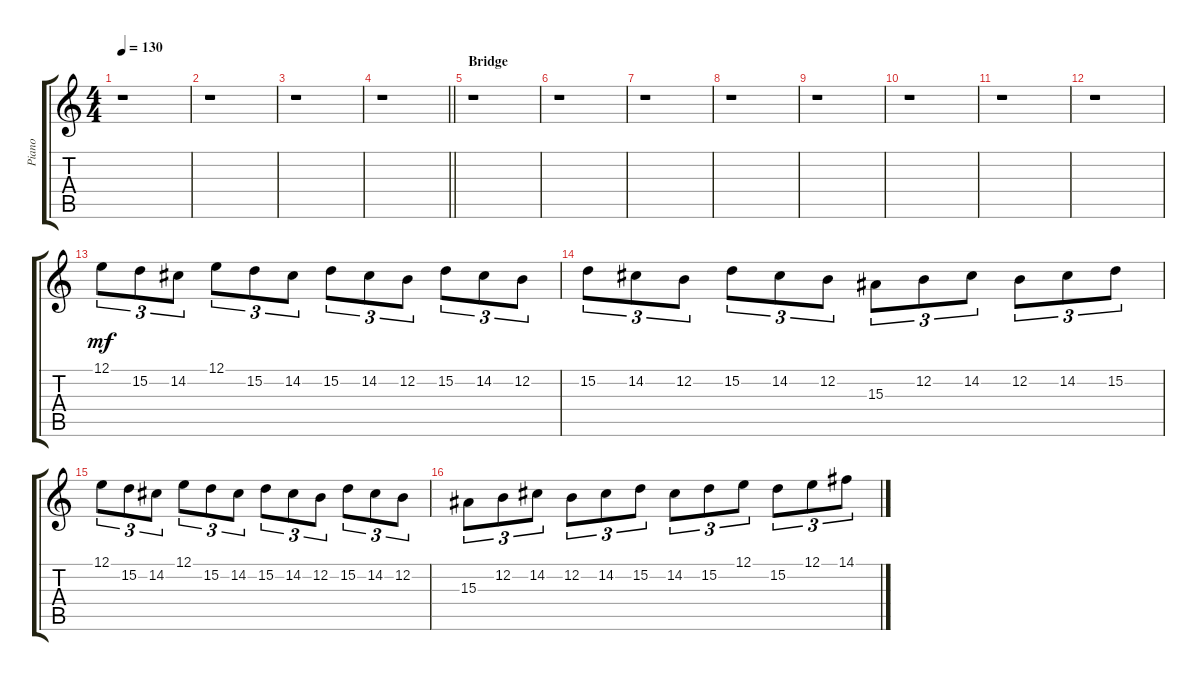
\track ("Piano" "Piano") {instrument acousticgrandpiano}
\staff {score tabs}
\tuning (E4 B3 G3 D3 A2 E2) {hide}
\ts (4 4)
\tempo 130
\clef g2
\ks c
r.1{dy f} |
r.1 |
r.1 |
\barLineRight lightlight
r.1 |
\section ("" "Bridge")
r.1 |
r.1 |
r.1 |
r.1 |
r.1 |
r.1 |
r.1 |
r.1 |
12.1.8{tu (3 2) dy mf} 15.2.8{tu (3 2)} 14.2.8{tu (3 2)} 12.1.8{tu (3 2)} 15.2.8{tu (3 2)} 14.2.8{tu (3 2)} 15.2.8{tu (3 2)} 14.2.8{tu (3 2)} 12.2.8{tu (3 2)} 15.2.8{tu (3 2)} 14.2.8{tu (3 2)} 12.2.8{tu (3 2)} |
15.2.8{tu (3 2)} 14.2.8{tu (3 2)} 12.2.8{tu (3 2)} 15.2.8{tu (3 2)} 14.2.8{tu (3 2)} 12.2.8{tu (3 2)} 15.3.8{tu (3 2)} 12.2.8{tu (3 2)} 14.2.8{tu (3 2)} 12.2.8{tu (3 2)} 14.2.8{tu (3 2)} 15.2.8{tu (3 2)} |
12.1.8{tu (3 2)} 15.2.8{tu (3 2)} 14.2.8{tu (3 2)} 12.1.8{tu (3 2)} 15.2.8{tu (3 2)} 14.2.8{tu (3 2)} 15.2.8{tu (3 2)} 14.2.8{tu (3 2)} 12.2.8{tu (3 2)} 15.2.8{tu (3 2)} 14.2.8{tu (3 2)} 12.2.8{tu (3 2)} |
15.3.8{tu (3 2)} 12.2.8{tu (3 2)} 14.2.8{tu (3 2)} 12.2.8{tu (3 2)} 14.2.8{tu (3 2)} 15.2.8{tu (3 2)} 14.2.8{tu (3 2)} 15.2.8{tu (3 2)} 12.1.8{tu (3 2)} 15.2.8{tu (3 2)} 12.1.8{tu (3 2)} 14.1.8{tu (3 2)}
